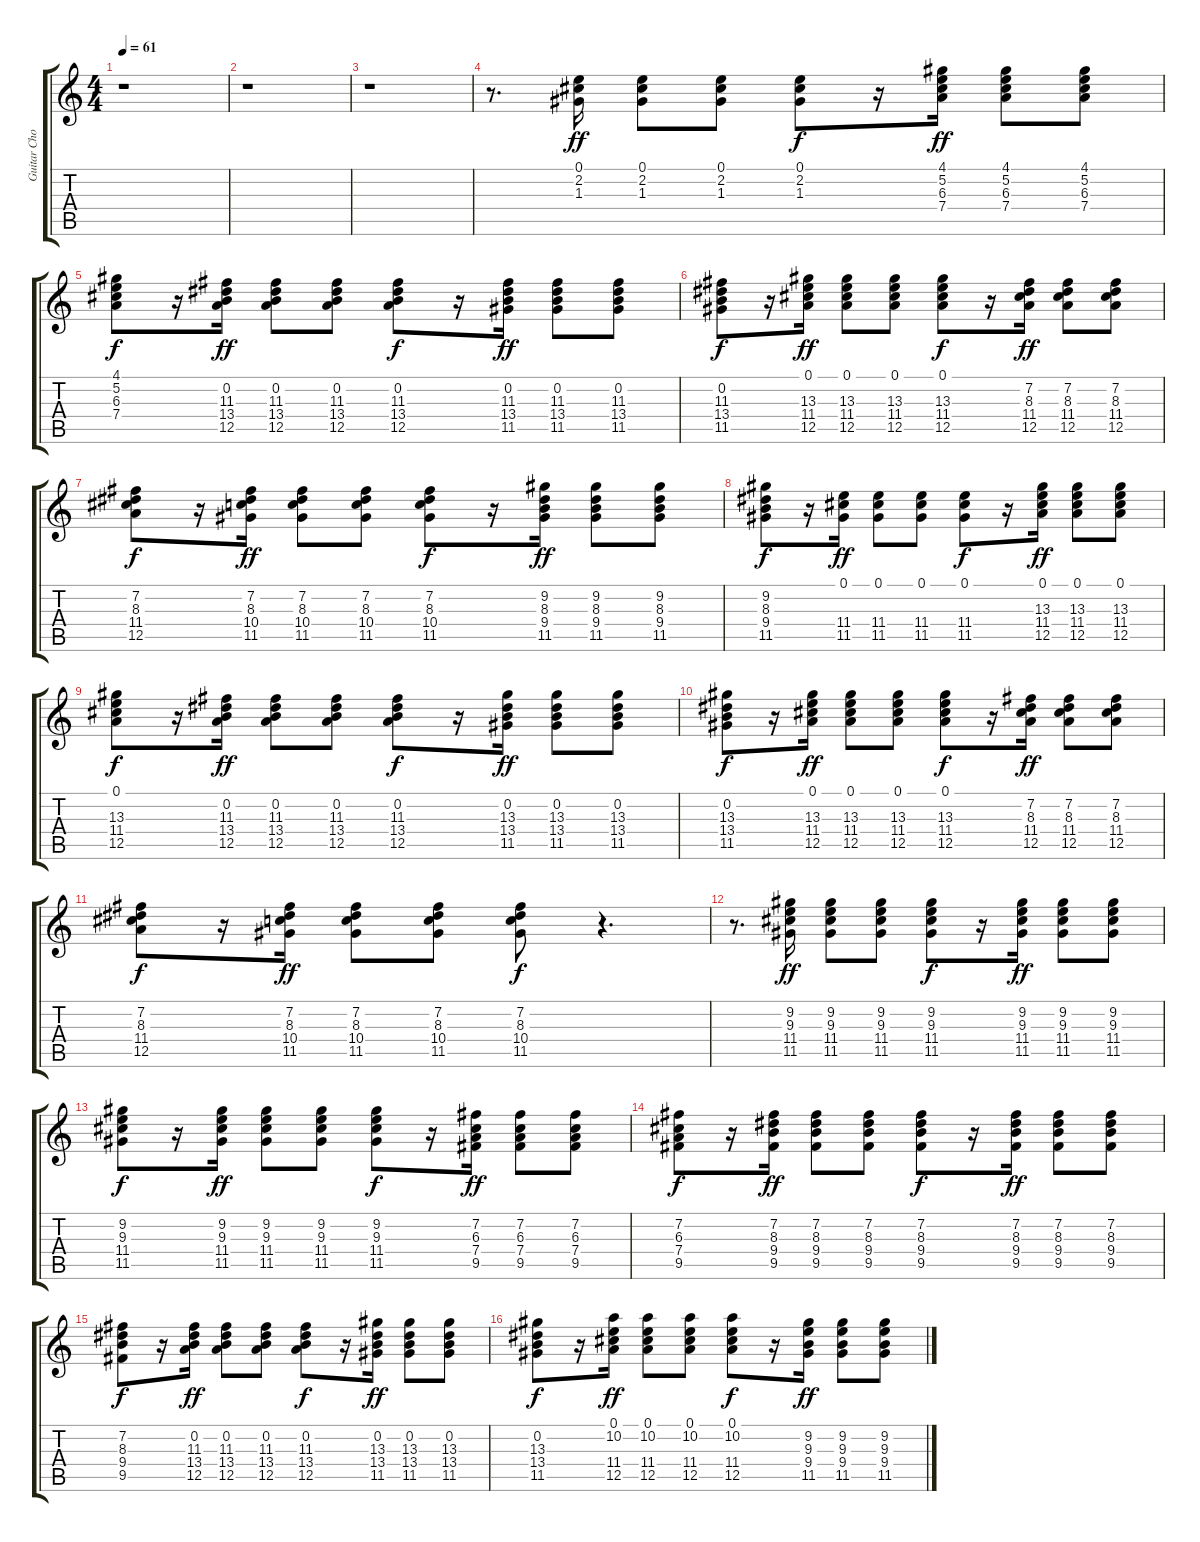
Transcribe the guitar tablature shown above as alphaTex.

\track ("Guitar Chorus 2" "Guitar Cho") {instrument acousticguitarsteel}
\staff {score tabs}
\tuning (E4 B3 G3 D3 A2 E2) {hide}
\ts (4 4)
\tempo 61
\clef g2
\ks c
r.1{dy f} |
r.1 |
r.1 |
r.8{d} (0.1 2.2 1.3).16{dy ff} (0.1 2.2 1.3).8 (0.1 2.2 1.3).8 (0.1 2.2 1.3).8{dy f} r.16 (4.1 5.2 6.3 7.4).16{dy ff} (4.1 5.2 6.3 7.4).8 (4.1 5.2 6.3 7.4).8 |
(4.1 5.2 6.3 7.4).8{dy f} r.16 (0.2 11.3 13.4 12.5).16{dy ff} (0.2 11.3 13.4 12.5).8 (0.2 11.3 13.4 12.5).8 (0.2 11.3 13.4 12.5).8{dy f} r.16 (0.2 11.3 13.4 11.5).16{dy ff} (0.2 11.3 13.4 11.5).8 (0.2 11.3 13.4 11.5).8 |
(0.2 11.3 13.4 11.5).8{dy f} r.16 (0.1 13.3 11.4 12.5).16{dy ff} (0.1 13.3 11.4 12.5).8 (0.1 13.3 11.4 12.5).8 (0.1 13.3 11.4 12.5).8{dy f} r.16 (7.2 8.3 11.4 12.5).16{dy ff} (7.2 8.3 11.4 12.5).8 (7.2 8.3 11.4 12.5).8 |
(7.2 8.3 11.4 12.5).8{dy f} r.16 (7.2 8.3 10.4 11.5).16{dy ff} (7.2 8.3 10.4 11.5).8 (7.2 8.3 10.4 11.5).8 (7.2 8.3 10.4 11.5).8{dy f} r.16 (9.2 8.3 9.4 11.5).16{dy ff} (9.2 8.3 9.4 11.5).8 (9.2 8.3 9.4 11.5).8 |
(9.2 8.3 9.4 11.5).8{dy f} r.16 (0.1 11.4 11.5).16{dy ff} (0.1 11.4 11.5).8 (0.1 11.4 11.5).8 (0.1 11.4 11.5).8{dy f} r.16 (0.1 13.3 11.4 12.5).16{dy ff} (0.1 13.3 11.4 12.5).8 (0.1 13.3 11.4 12.5).8 |
(0.1 13.3 11.4 12.5).8{dy f} r.16 (0.2 11.3 13.4 12.5).16{dy ff} (0.2 11.3 13.4 12.5).8 (0.2 11.3 13.4 12.5).8 (0.2 11.3 13.4 12.5).8{dy f} r.16 (0.2 13.3 13.4 11.5).16{dy ff} (0.2 13.3 13.4 11.5).8 (0.2 13.3 13.4 11.5).8 |
(0.2 13.3 13.4 11.5).8{dy f} r.16 (0.1 13.3 11.4 12.5).16{dy ff} (0.1 13.3 11.4 12.5).8 (0.1 13.3 11.4 12.5).8 (0.1 13.3 11.4 12.5).8{dy f} r.16 (7.2 8.3 11.4 12.5).16{dy ff} (7.2 8.3 11.4 12.5).8 (7.2 8.3 11.4 12.5).8 |
(7.2 8.3 11.4 12.5).8{dy f} r.16 (7.2 8.3 10.4 11.5).16{dy ff} (7.2 8.3 10.4 11.5).8 (7.2 8.3 10.4 11.5).8 (7.2 8.3 10.4 11.5).8{dy f} r.4{d} |
r.8{d} (9.2 9.3 11.4 11.5).16{dy ff} (9.2 9.3 11.4 11.5).8 (9.2 9.3 11.4 11.5).8 (9.2 9.3 11.4 11.5).8{dy f} r.16 (9.2 9.3 11.4 11.5).16{dy ff} (9.2 9.3 11.4 11.5).8 (9.2 9.3 11.4 11.5).8 |
(9.2 9.3 11.4 11.5).8{dy f} r.16 (9.2 9.3 11.4 11.5).16{dy ff} (9.2 9.3 11.4 11.5).8 (9.2 9.3 11.4 11.5).8 (9.2 9.3 11.4 11.5).8{dy f} r.16 (7.2 6.3 7.4 9.5).16{dy ff} (7.2 6.3 7.4 9.5).8 (7.2 6.3 7.4 9.5).8 |
(7.2 6.3 7.4 9.5).8{dy f} r.16 (7.2 8.3 9.4 9.5).16{dy ff} (7.2 8.3 9.4 9.5).8 (7.2 8.3 9.4 9.5).8 (7.2 8.3 9.4 9.5).8{dy f} r.16 (7.2 8.3 9.4 9.5).16{dy ff} (7.2 8.3 9.4 9.5).8 (7.2 8.3 9.4 9.5).8 |
(7.2 8.3 9.4 9.5).8{dy f} r.16 (0.2 11.3 13.4 12.5).16{dy ff} (0.2 11.3 13.4 12.5).8 (0.2 11.3 13.4 12.5).8 (0.2 11.3 13.4 12.5).8{dy f} r.16 (0.2 13.3 13.4 11.5).16{dy ff} (0.2 13.3 13.4 11.5).8 (0.2 13.3 13.4 11.5).8 |
(0.2 13.3 13.4 11.5).8{dy f} r.16 (0.1 10.2 11.4 12.5).16{dy ff} (0.1 10.2 11.4 12.5).8 (0.1 10.2 11.4 12.5).8 (0.1 10.2 11.4 12.5).8{dy f} r.16 (9.2 9.3 9.4 11.5).16{dy ff} (9.2 9.3 9.4 11.5).8 (9.2 9.3 9.4 11.5).8
